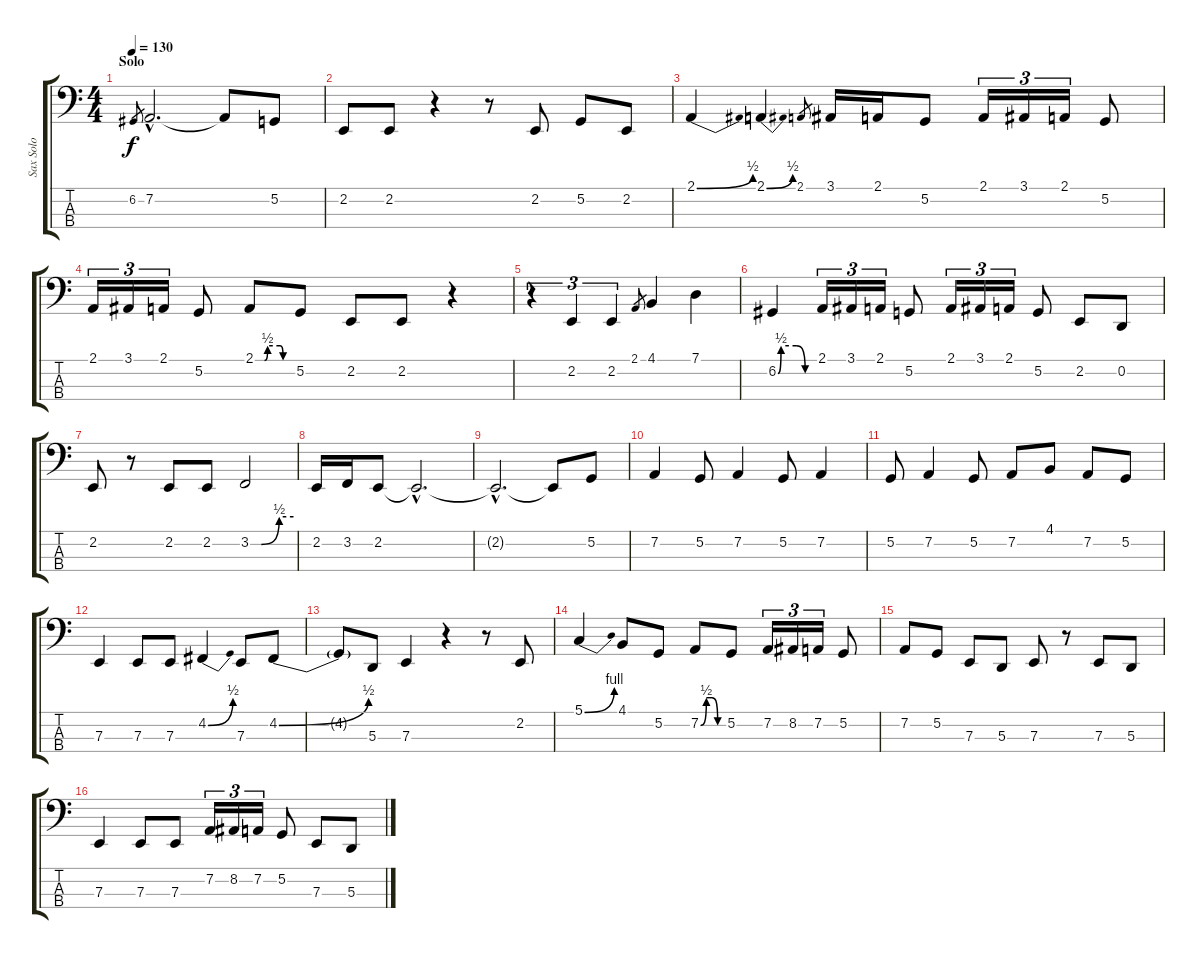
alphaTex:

\track ("Sax Solo" "Sax Solo") {instrument baritonesax}
\staff {score tabs}
\tuning (G2 D2 A1 E1) {hide}
\ts (4 4)
\section ("" "Solo")
\tempo 130
\clef f4
\ks c
6.2.8{gr dy f} 7.2{hac}.2{d} 7.2{t}.8 5.2.8 |
2.2.8 2.2.8 r.4 r.8 2.2.8 5.2.8 2.2.8 |
2.1{be (bend 0 0 60 2)}.4 2.1{be (bend 0 0 60 2)}.4 2.1.8{gr} 3.1.16 2.1.16 5.2.8 2.1.16{tu (3 2)} 3.1.16{tu (3 2)} 2.1.16{tu (3 2)} 5.2.8 |
2.1.16{tu (3 2)} 3.1.16{tu (3 2)} 2.1.16{tu (3 2)} 5.2.8 2.1{be (custom 0 0 15 0 20 2 40 2 45 0 60 0)}.8 5.2.8 2.2.8 2.2.8 r.4 |
r.4{tu (3 2)} 2.2.4{tu (3 2)} 2.2.4{tu (3 2)} 2.1.8{gr} 4.1.4 7.1.4 |
6.2{be (custom 0 0 5 2 30 2 45 0 60 0)}.4 2.1.16{tu (3 2)} 3.1.16{tu (3 2)} 2.1.16{tu (3 2)} 5.2.8 2.1.16{tu (3 2)} 3.1.16{tu (3 2)} 2.1.16{tu (3 2)} 5.2.8 2.2.8 0.2.8 |
2.2.8 r.8 2.2.8 2.2.8 3.2{be (custom 0 0 15 0 40 2 60 2)}.2 |
2.2.16 3.2.16 2.2.8 2.2{hac t}.2{d} |
2.2{hac t}.2{d} 2.2{t}.8 5.2.8 |
7.2.4 5.2.8 7.2.4 5.2.8 7.2.4 |
5.2.8 7.2.4 5.2.8 7.2.8 4.1.8 7.2.8 5.2.8 |
7.3.4 7.3.8 7.3.8 4.2{be (bend 0 0 60 2)}.4 7.3.8 4.2{be (bend 0 0 60 2)}.8 |
4.2{t}.8 5.3.8 7.3.4 r.4 r.8 2.2.8 |
5.1{be (bend 0 0 60 4)}.4 4.1.8 5.2.8 7.2{be (custom 0 0 15 2 30 2 45 0 60 0)}.8 5.2.8 7.2.16{tu (3 2)} 8.2.16{tu (3 2)} 7.2.16{tu (3 2)} 5.2.8 |
7.2.8 5.2.8 7.3.8 5.3.8 7.3.8 r.8 7.3.8 5.3.8 |
7.3.4 7.3.8 7.3.8 7.2.16{tu (3 2)} 8.2.16{tu (3 2)} 7.2.16{tu (3 2)} 5.2.8 7.3.8 5.3.8
